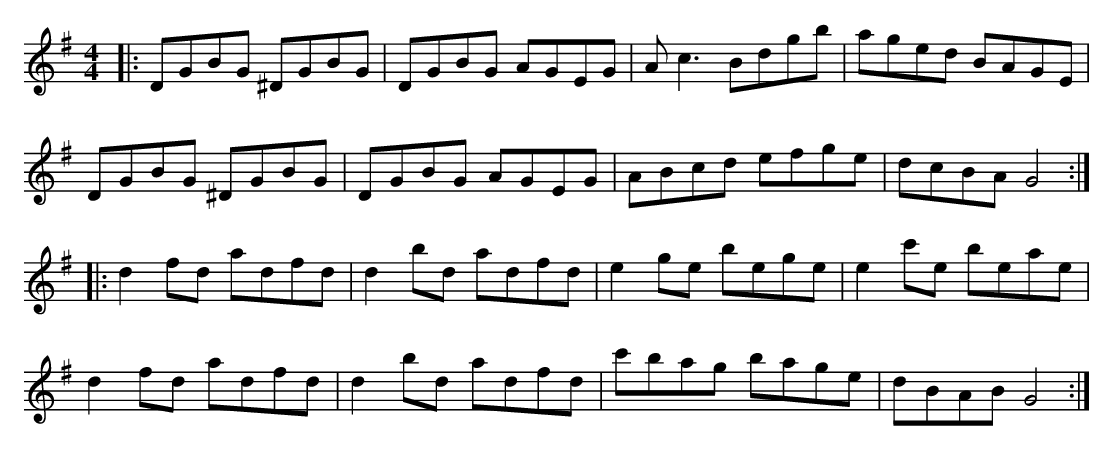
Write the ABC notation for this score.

X:1
M:4/4
K:G
|:DGBG ^DGBG|DGBG AGEG|Ac3 Bdgb|aged BAGE|
DGBG ^DGBG|DGBG AGEG|ABcd efge|dcBA G4:|
|:d2 fd adfd|d2 bd adfd|e2 ge bege|e2 c'e beae|
d2 fd adfd|d2 bd adfd|c'bag bage|dBAB G4:|
